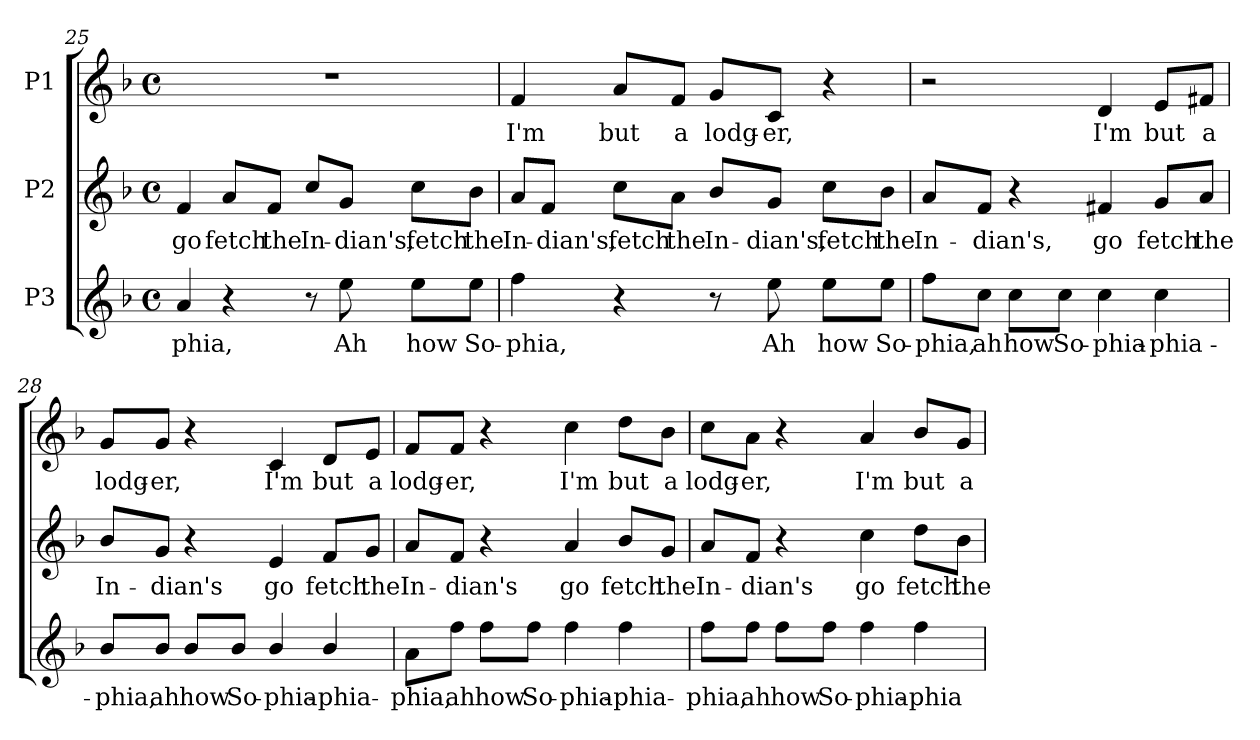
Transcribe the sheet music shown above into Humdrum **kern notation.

**kern	**text	**kern	**text	**kern	**text
*part3	*part3	*part2	*part2	*part1	*part1
*staff3	*staff3	*staff2	*staff2	*staff1	*staff1
*I"P3	*	*I"P2	*	*I"P1	*
*clefG2	*	*clefG2	*	*clefG2	*
*ITrd7c12	*	*ITrd7c12	*	*ITrd7c12	*
*k[b-]	*	*k[b-]	*	*k[b-]	*
*F:	*	*F:	*	*F:	*
*M4/4	*	*M4/4	*	*M4/4	*
*met(c)	*	*met(c)	*	*met(c)	*
=25	=25	=25	=25	=25	=25
!	!LO:LY:b:color=#000000	!	!	!	!
!	!	!	!LO:LY:b:color=#000000	!	!
4Ai/	-phia,	4Fi/	go	1r	.
!	!	!	!LO:LY:b:color=#000000	!	!
4r	.	8Ai/L	fetch	.	.
!	!	!	!LO:LY:b:color=#000000	!	!
.	.	8Fi/J	the	.	.
!	!	!	!LO:LY:b:color=#000000	!	!
8r	.	8ci/L	In-	.	.
!	!LO:LY:b:color=#000000	!	!	!	!
!	!	!	!LO:LY:b:color=#000000	!	!
8ei\	Ah	8Gi/J	-dian's,	.	.
!	!LO:LY:b:color=#000000	!	!	!	!
!	!	!	!LO:LY:b:color=#000000	!	!
8ei\L	how	8ci\L	fetch	.	.
!	!LO:LY:b:color=#000000	!	!	!	!
!	!	!	!LO:LY:b:color=#000000	!	!
8ei\J	So-	8B-i\J	the	.	.
!!LO:PB:g=z
=26	=26	=26	=26	=26	=26
!	!LO:LY:b:color=#000000	!	!	!	!
!	!	!	!LO:LY:b:color=#000000	!	!
!	!	!	!	!	!LO:LY:b:color=#000000
4fi\	-phia,	8Ai/L	In-	4Fi/	I'm
!	!	!	!LO:LY:b:color=#000000	!	!
.	.	8Fi/J	-dian's,	.	.
!	!	!	!LO:LY:b:color=#000000	!	!
!	!	!	!	!	!LO:LY:b:color=#000000
4r	.	8ci\L	fetch	8Ai/L	but
!	!	!	!LO:LY:b:color=#000000	!	!
!	!	!	!	!	!LO:LY:b:color=#000000
.	.	8Ai\J	the	8Fi/J	a
!	!	!	!LO:LY:b:color=#000000	!	!
!	!	!	!	!	!LO:LY:b:color=#000000
8r	.	8B-i/L	In-	8Gi/L	lodg-
!	!LO:LY:b:color=#000000	!	!	!	!
!	!	!	!LO:LY:b:color=#000000	!	!
!	!	!	!	!	!LO:LY:b:color=#000000
8ei\	Ah	8Gi/J	-dian's,	8Ci/J	-er,
!	!LO:LY:b:color=#000000	!	!	!	!
!	!	!	!LO:LY:b:color=#000000	!	!
8ei\L	how	8ci\L	fetch	4r	.
!	!LO:LY:b:color=#000000	!	!	!	!
!	!	!	!LO:LY:b:color=#000000	!	!
8ei\J	So-	8B-i\J	the	.	.
=27	=27	=27	=27	=27	=27
!	!LO:LY:b:color=#000000	!	!	!	!
!	!	!	!LO:LY:b:color=#000000	!	!
8fi\L	-phia,	8Ai/L	In-	2r	.
!	!LO:LY:b:color=#000000	!	!	!	!
!	!	!	!LO:LY:b:color=#000000	!	!
8ci\J	ah	8Fi/J	-dian's,	.	.
!	!LO:LY:b:color=#000000	!	!	!	!
8ci\L	how	4r	.	.	.
!	!LO:LY:b:color=#000000	!	!	!	!
8ci\J	So-	.	.	.	.
!	!LO:LY:b:color=#000000	!	!	!	!
!	!	!	!LO:LY:b:color=#000000	!	!
!	!	!	!	!	!LO:LY:b:color=#000000
4ci\	-phia-	4F#Xi/	go	4Di/	I'm
!	!LO:LY:b:color=#000000	!	!	!	!
!	!	!	!LO:LY:b:color=#000000	!	!
!	!	!	!	!	!LO:LY:b:color=#000000
4ci\	-phia-	8Gi/L	fetch	8Ei/L	but
!	!	!	!LO:LY:b:color=#000000	!	!
!	!	!	!	!	!LO:LY:b:color=#000000
.	.	8Ai/J	the	8F#Xi/J	a
=28	=28	=28	=28	=28	=28
!	!LO:LY:b:color=#000000	!	!	!	!
!	!	!	!LO:LY:b:color=#000000	!	!
!	!	!	!	!	!LO:LY:b:color=#000000
8B-i/L	-phia,	8B-i/L	In-	8Gi/L	lodg-
!	!LO:LY:b:color=#000000	!	!	!	!
!	!	!	!LO:LY:b:color=#000000	!	!
!	!	!	!	!	!LO:LY:b:color=#000000
8B-i/J	ah	8Gi/J	-dian's	8Gi/J	-er,
!	!LO:LY:b:color=#000000	!	!	!	!
8B-i/L	how	4r	.	4r	.
!	!LO:LY:b:color=#000000	!	!	!	!
8B-i/J	So-	.	.	.	.
!	!LO:LY:b:color=#000000	!	!	!	!
!	!	!	!LO:LY:b:color=#000000	!	!
!	!	!	!	!	!LO:LY:b:color=#000000
4B-i/	-phia-	4Ei/	go	4Ci/	I'm
!	!LO:LY:b:color=#000000	!	!	!	!
!	!	!	!LO:LY:b:color=#000000	!	!
!	!	!	!	!	!LO:LY:b:color=#000000
4B-i/	-phia-	8Fi/L	fetch	8Di/L	but
!	!	!	!LO:LY:b:color=#000000	!	!
!	!	!	!	!	!LO:LY:b:color=#000000
.	.	8Gi/J	the	8Ei/J	a
!!LO:LB:g=z
=29	=29	=29	=29	=29	=29
!	!LO:LY:b:color=#000000	!	!	!	!
!	!	!	!LO:LY:b:color=#000000	!	!
!	!	!	!	!	!LO:LY:b:color=#000000
8Ai\L	-phia,	8Ai/L	In-	8Fi/L	lodg-
!	!LO:LY:b:color=#000000	!	!	!	!
!	!	!	!LO:LY:b:color=#000000	!	!
!	!	!	!	!	!LO:LY:b:color=#000000
8fi\J	ah	8Fi/J	-dian's	8Fi/J	-er,
!	!LO:LY:b:color=#000000	!	!	!	!
8fi\L	how	4r	.	4r	.
!	!LO:LY:b:color=#000000	!	!	!	!
8fi\J	So-	.	.	.	.
!	!LO:LY:b:color=#000000	!	!	!	!
!	!	!	!LO:LY:b:color=#000000	!	!
!	!	!	!	!	!LO:LY:b:color=#000000
4fi\	-phia-	4Ai/	go	4ci\	I'm
!	!LO:LY:b:color=#000000	!	!	!	!
!	!	!	!LO:LY:b:color=#000000	!	!
!	!	!	!	!	!LO:LY:b:color=#000000
4fi\	-phia-	8B-i/L	fetch	8di\L	but
!	!	!	!LO:LY:b:color=#000000	!	!
!	!	!	!	!	!LO:LY:b:color=#000000
.	.	8Gi/J	the	8B-i\J	a
=30	=30	=30	=30	=30	=30
!	!LO:LY:b:color=#000000	!	!	!	!
!	!	!	!LO:LY:b:color=#000000	!	!
!	!	!	!	!	!LO:LY:b:color=#000000
8fi\L	-phia,	8Ai/L	In-	8ci\L	lodg-
!	!LO:LY:b:color=#000000	!	!	!	!
!	!	!	!LO:LY:b:color=#000000	!	!
!	!	!	!	!	!LO:LY:b:color=#000000
8fi\J	ah	8Fi/J	-dian's	8Ai\J	-er,
!	!LO:LY:b:color=#000000	!	!	!	!
8fi\L	how	4r	.	4r	.
!	!LO:LY:b:color=#000000	!	!	!	!
8fi\J	So-	.	.	.	.
!	!LO:LY:b:color=#000000	!	!	!	!
!	!	!	!LO:LY:b:color=#000000	!	!
!	!	!	!	!	!LO:LY:b:color=#000000
4fi\	-phia-	4ci\	go	4Ai/	I'm
!	!LO:LY:b:color=#000000	!	!	!	!
!	!	!	!LO:LY:b:color=#000000	!	!
!	!	!	!	!	!LO:LY:b:color=#000000
4fi\	-phia-	8di\L	fetch	8B-i/L	but
!	!	!	!LO:LY:b:color=#000000	!	!
!	!	!	!	!	!LO:LY:b:color=#000000
.	.	8B-i\J	the	8Gi/J	a
=	=	=	=	=	=
*-	*-	*-	*-	*-	*-
